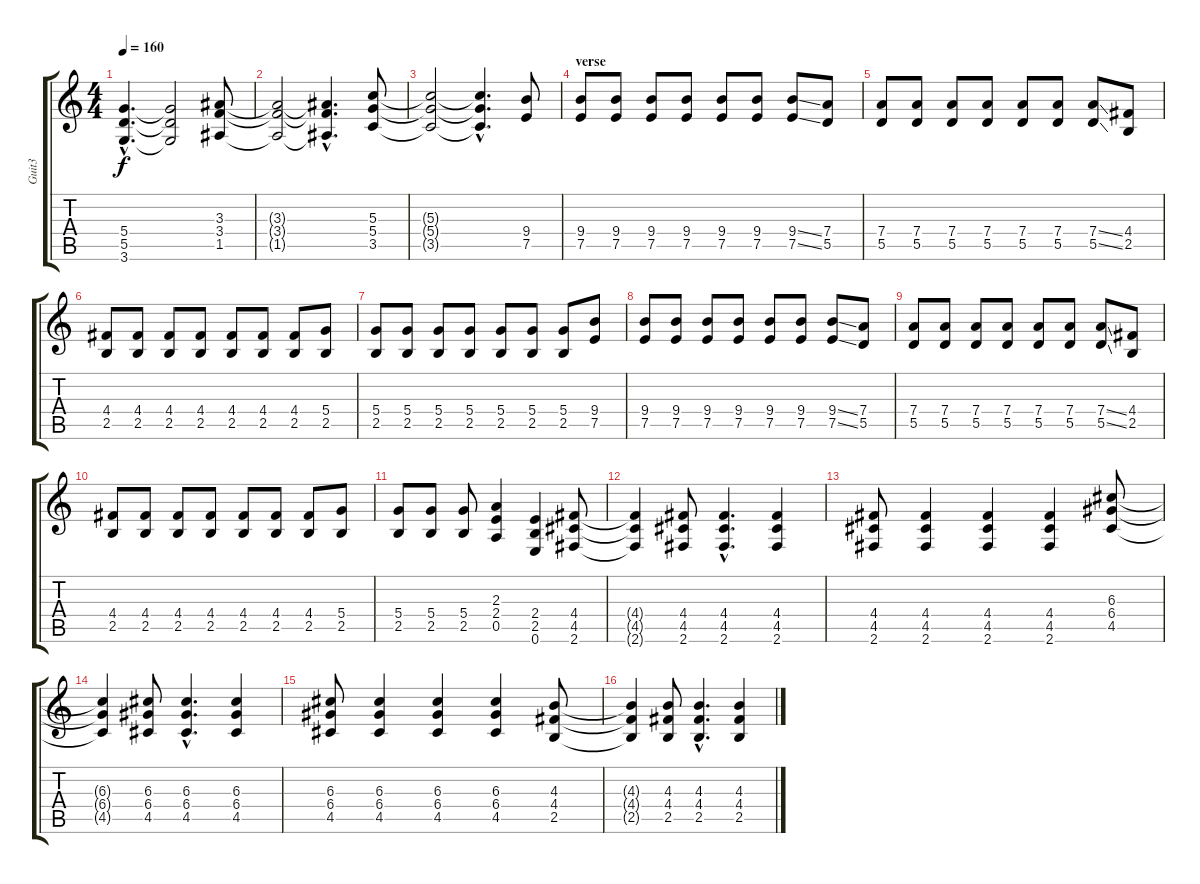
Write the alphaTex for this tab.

\track ("Guit3" "Guit3") {instrument acousticguitarnylon}
\staff {score tabs}
\tuning (E4 B3 G3 D3 A2 E2) {hide}
\ts (4 4)
\tempo 160
\clef g2
\ks c
(5.4{hac t} 5.5{hac t} 3.6{hac t}).4{d dy f} (5.4{t} 5.5{t} 3.6{t}).2 (3.3 3.4 1.5).8 |
(3.3{t} 3.4{t} 1.5{t}).2 (3.3{hac t} 3.4{hac t} 1.5{hac t}).4{d} (5.3 5.4 3.5).8 |
(5.3{t} 5.4{t} 3.5{t}).2 (5.3{hac t} 5.4{hac t} 3.5{hac t}).4{d} (9.4 7.5).8 |
\section ("" "verse")
(9.4 7.5).8 (9.4 7.5).8 (9.4 7.5).8 (9.4 7.5).8 (9.4 7.5).8 (9.4 7.5).8 (9.4{ss} 7.5{ss}).8 (7.4 5.5).8 |
(7.4 5.5).8 (7.4 5.5).8 (7.4 5.5).8 (7.4 5.5).8 (7.4 5.5).8 (7.4 5.5).8 (7.4{ss} 5.5{ss}).8 (4.4 2.5).8 |
(4.4 2.5).8 (4.4 2.5).8 (4.4 2.5).8 (4.4 2.5).8 (4.4 2.5).8 (4.4 2.5).8 (4.4 2.5).8 (5.4 2.5).8 |
(5.4 2.5).8 (5.4 2.5).8 (5.4 2.5).8 (5.4 2.5).8 (5.4 2.5).8 (5.4 2.5).8 (5.4 2.5).8 (9.4 7.5).8 |
(9.4 7.5).8 (9.4 7.5).8 (9.4 7.5).8 (9.4 7.5).8 (9.4 7.5).8 (9.4 7.5).8 (9.4{ss} 7.5{ss}).8 (7.4 5.5).8 |
(7.4 5.5).8 (7.4 5.5).8 (7.4 5.5).8 (7.4 5.5).8 (7.4 5.5).8 (7.4 5.5).8 (7.4{ss} 5.5{ss}).8 (4.4 2.5).8 |
(4.4 2.5).8 (4.4 2.5).8 (4.4 2.5).8 (4.4 2.5).8 (4.4 2.5).8 (4.4 2.5).8 (4.4 2.5).8 (5.4 2.5).8 |
(5.4 2.5).8 (5.4 2.5).8 (5.4 2.5).8 (2.3 2.4 0.5).4 (2.4 2.5 0.6).4 (4.4 4.5 2.6).8 |
(4.4{t} 4.5{t} 2.6{t}).4 (4.4 4.5 2.6).8 (4.4{hac} 4.5{hac} 2.6{hac}).4{d} (4.4 4.5 2.6).4 |
(4.4 4.5 2.6).8 (4.4 4.5 2.6).4 (4.4 4.5 2.6).4 (4.4 4.5 2.6).4 (6.3 6.4 4.5).8 |
(6.3{t} 6.4{t} 4.5{t}).4 (6.3 6.4 4.5).8 (6.3{hac} 6.4{hac} 4.5{hac}).4{d} (6.3 6.4 4.5).4 |
(6.3 6.4 4.5).8 (6.3 6.4 4.5).4 (6.3 6.4 4.5).4 (6.3 6.4 4.5).4 (4.3 4.4 2.5).8 |
(4.3{t} 4.4{t} 2.5{t}).4 (4.3 4.4 2.5).8 (4.3{hac} 4.4{hac} 2.5{hac}).4{d} (4.3 4.4 2.5).4
